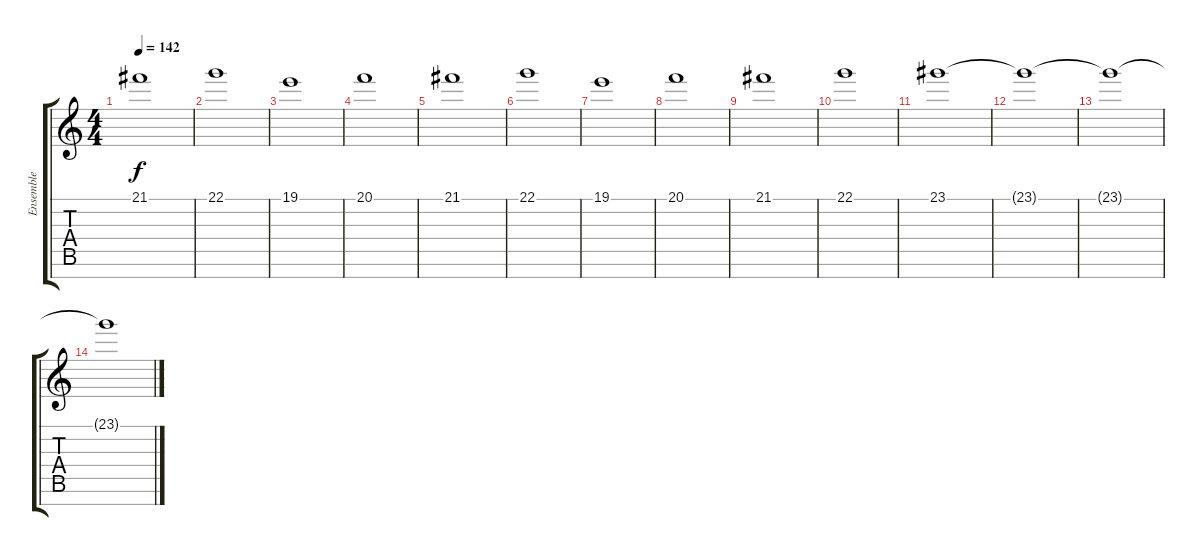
\track ("Ensemble" "Ensemble") {instrument stringensemble1}
\staff {score tabs}
\tuning (A4 B3 G3 D3 A2 E2 B1) {hide}
\ts (4 4)
\tempo 142
\clef g2
\ks c
21.1.1{dy f} |
22.1.1 |
19.1.1 |
20.1.1 |
21.1.1 |
22.1.1 |
19.1.1 |
20.1.1 |
21.1.1 |
22.1.1 |
23.1.1 |
23.1{t}.1 |
23.1{t}.1 |
23.1{t}.1
